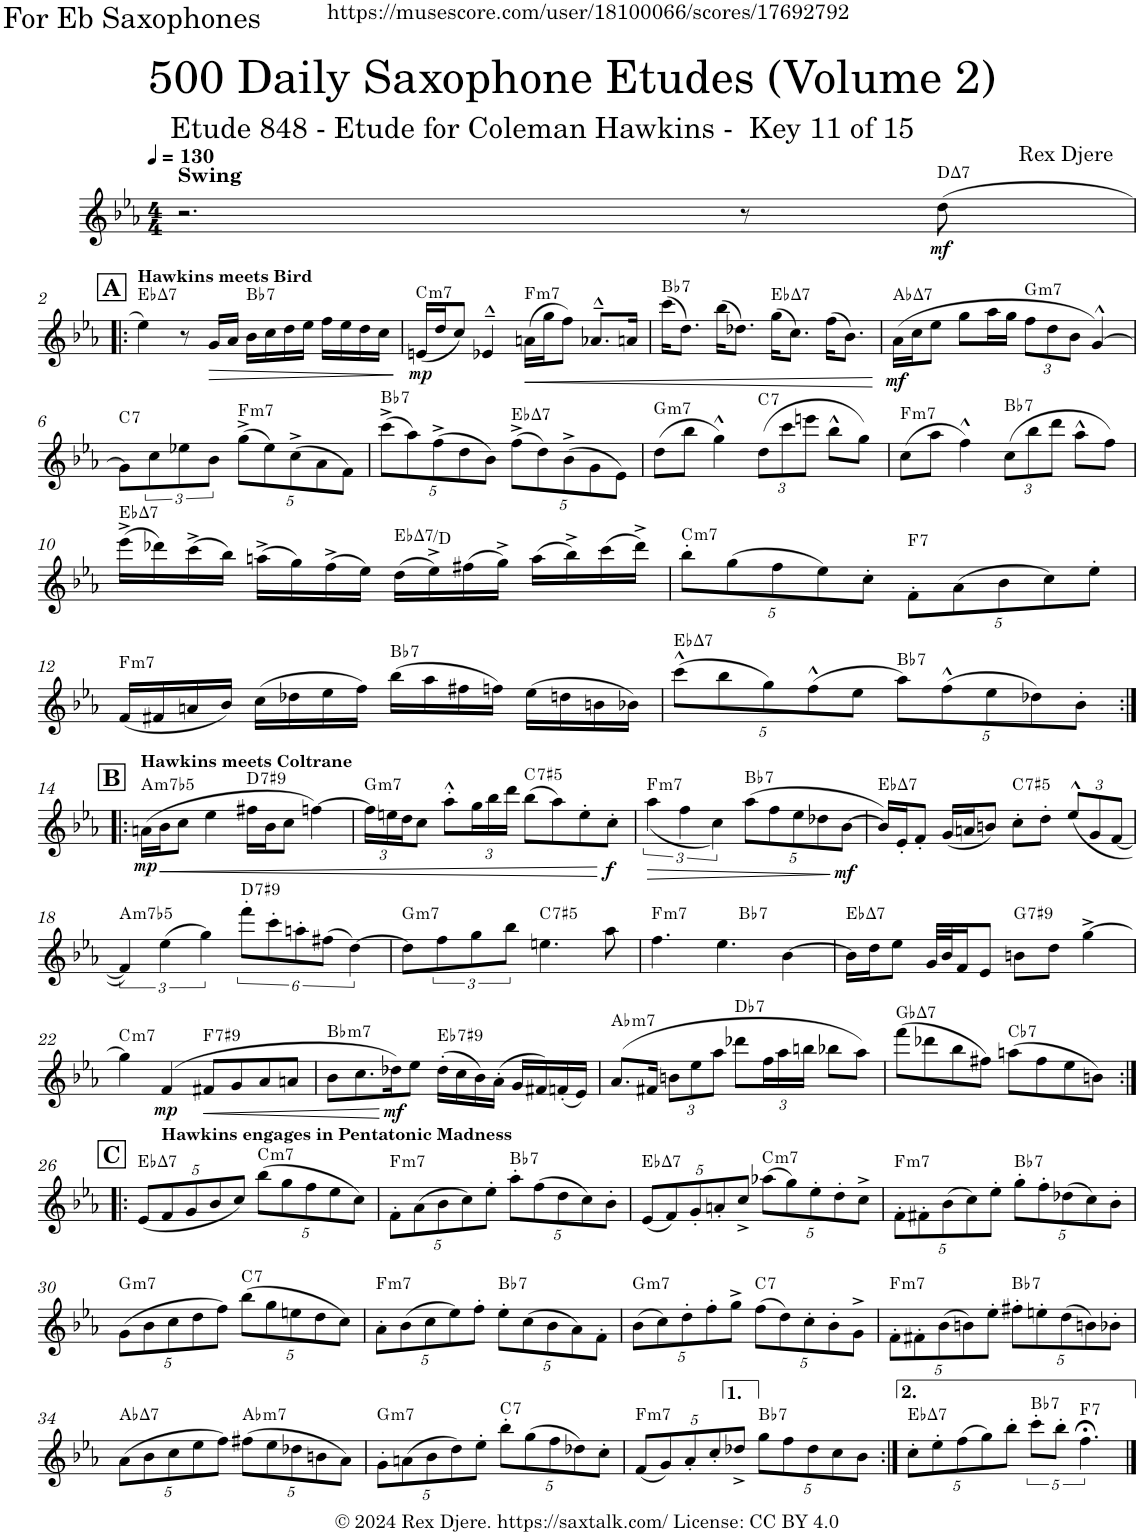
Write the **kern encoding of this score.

**kern	**dynam	**harte
*part1	*part1	*part1
*staff1	*staff1	*
*I"Alto Saxophone	*	*
*I'A. Sax.	*	*
*clefG2	*	*
*Trd5c9	*	*
*k[b-e-a-]	*	*
*M4/4	*	*
*MM130	*	*
=1	=1	=1
!LO:TX:a:B:t=Swing	!	!
2.r	.	.
8r	.	.
!	!LO:DY:b	!LO:H:kt=7
(8dd\	mf	D:maj7
!!LO:LB:g=z
!!LO:REH:place=s1:a:B:cj:fs=14:t=A
=2!|:	=2!|:	=2!|:
!LO:TX:a:B:t=Hawkins meets Bird	!	!LO:H:kt=7
4ee-\)	.	Eb:maj7
8r	.	.
!	!LO:HP:b	!
16g/LL	>	.
16a-/JJ	.	.
!	!	!LO:H:kt=7
16b-\LL	.	Bb:7
16cc\	.	.
16dd\	.	.
16ee-\JJ	.	.
16ff\LL	.	.
16ee-\	.	.
16dd\	.	.
16cc\JJ	.	.
.	]	.
=3	=3	=3
!	!LO:DY:b	!LO:H:kt=m7
(16en/LL	mp	C:min7
16dd/J	.	.
8cc/J)	.	.
4e-X^^~/	.	.
!	!LO:HP:b	!LO:H:kt=m7
(16an\LL	<	F:min7
16gg\J	.	.
8ff\J)	.	.
8.a-X^^~/L	.	.
16an/Jk	.	.
=4	=4	=4
!	!	!LO:H:kt=7
(16ccc\KL	.	Bb:7
8.dd\J)	.	.
(16bb-\KL	.	.
8.dd-X\J)	.	.
!	!	!LO:H:kt=7
(16gg\KL	.	Eb:maj7
8.cc\J)	.	.
(16ff\KL	.	.
8.b-\J)	.	.
.	[	.
=5	=5	=5
!	!LO:DY:b	!LO:H:kt=7
(16a-\LL	mf	Ab:maj7
16cc\J	.	.
8ee-\J	.	.
8gg\L	.	.
16aa-\L	.	.
16gg\JJ	.	.
*Xbrackettup	*	*
!	!	!LO:H:kt=m7
12ff\L	.	G:min7
12dd\	.	.
12b-\J	.	.
[4g^^/)	.	.
!!LO:LB:g=z
=6	=6	=6
!	!	!LO:H:kt=7
8g\L]	.	C:7
8cc\	.	.
8ee-X\	.	.
8b-\J	.	.
!	!	!LO:H:kt=m7
(10gg^\L	.	F:min7
10ee-\)	.	.
(10cc^\	.	.
10a-\	.	.
10f\J)	.	.
=7	=7	=7
!	!	!LO:H:kt=7
(10ccc^\L	.	Bb:7
10aa-\)	.	.
(10ff^\	.	.
10dd\	.	.
10b-\J)	.	.
!	!	!LO:H:kt=7
(10ff^\L	.	Eb:maj7
10dd\)	.	.
(10b-^\	.	.
10g\	.	.
10e-\J)	.	.
=8	=8	=8
!	!	!LO:H:kt=m7
(8dd\L	.	G:min7
8bb-\J	.	.
4gg^^\)	.	.
!	!	!LO:H:kt=7
(12dd\L	.	C:7
12ccc\	.	.
12eeen\J	.	.
8bb-^^\L	.	.
8gg\J)	.	.
=9	=9	=9
!	!	!LO:H:kt=m7
(8cc\L	.	F:min7
8aa-\J	.	.
4ff^^\)	.	.
!	!	!LO:H:kt=7
(12cc\L	.	Bb:7
12bb-\	.	.
12ddd\J	.	.
8aa-^^\L	.	.
8ff\J)	.	.
!!LO:LB:g=z
=10	=10	=10
!	!	!LO:H:kt=7
(16eee-^\LL	.	Eb:maj7
16ddd-X\)	.	.
(16ccc^\	.	.
16bb-\JJ)	.	.
(16aan^\LL	.	.
16gg\)	.	.
(16ff^\	.	.
16ee-\JJ)	.	.
!	!	!LO:H:kt=7
(16dd\LL	.	Eb:maj7/7
16ee-^\)	.	.
(16ff#X\	.	.
16gg^\JJ)	.	.
(16aa\LL	.	.
16bb-^\)	.	.
(16ccc\	.	.
16ddd-^\JJ)	.	.
=11	=11	=11
!	!	!LO:H:kt=m7
10bb-'\L	.	C:min7
(10gg\	.	.
10ff\	.	.
10ee-\)	.	.
10cc'\J	.	.
!	!	!LO:H:kt=7
10f'\L	.	F:7
(10a-\	.	.
10b-\	.	.
10cc\)	.	.
10ee-'\J	.	.
!!LO:LB:g=z
=12	=12	=12
!	!	!LO:H:kt=m7
(16f/LL	.	F:min7
16f#X/	.	.
16an/	.	.
16b-/JJ)	.	.
(16cc\LL	.	.
16dd-X\	.	.
16ee-\	.	.
16ff\JJ)	.	.
!	!	!LO:H:kt=7
(16bb-\LL	.	Bb:7
16aa-\	.	.
16ff#X\	.	.
16ffn\JJ)	.	.
(16ee-\LL	.	.
16ddn\	.	.
16bn\	.	.
16b-X\JJ)	.	.
=13	=13	=13
!	!	!LO:H:kt=7
(10ccc^^\L	.	Eb:maj7
10bb-\	.	.
10gg\)	.	.
(10ff^^\	.	.
10ee-\J	.	.
!	!	!LO:H:kt=7
10aa-\L)	.	Bb:7
(10ff^^\	.	.
10ee-\	.	.
10dd-X\)	.	.
10b-'\J	.	.
!!LO:LB:g=z
!!LO:REH:place=s1:a:B:cj:fs=14:t=B
=14:|!|:	=14:|!|:	=14:|!|:
!LO:TX:a:B:t=Hawkins meets Coltrane	!	!
!	!LO:DY:b	!LO:H:kt=m7b5
(16an\LL	mp	A:hdim7
!	!LO:HP:b	!
16b-\J	<	.
8cc\J	.	.
4ee-\	.	.
!	!	!LO:H:kt=7
16ff#X\LL	.	D:7(#9)
16b-\J	.	.
8cc\J	.	.
[4ffn\)	.	.
=15	=15	=15
!	!	!LO:H:kt=m7
24ff\LL]	.	G:min7
24een\	.	.
24dd\J	.	.
8cc\J	.	.
8aa-^^'\L	.	.
24gg\L	.	.
24bb-\	.	.
24ddd\JJ	.	.
!	!	!LO:H:kt=7
(8bb-\L	.	C:(3,#5,b7)
8aa-\)	.	.
8ee'\	.	.
!	!LO:DY:n=1:b	!
8cc'\J	[ f	.
=16	=16	=16
*brackettup	*	*
!	!LO:HP:b	!LO:H:kt=m7
(<6aa-\	>	F:min7
6ff\	.	.
6cc\)	.	.
*Xbrackettup	*	*
!	!	!LO:H:kt=7
(10aa-\L	.	Bb:7
10ff\	.	.
10ee-\	.	.
10dd-X\	.	.
!	!LO:DY:n=1:b	!
[10b-\J	] mf	.
=17	=17	=17
!	!	!LO:H:kt=7
16b-/LL])	.	Eb:maj7
16e-'/J	.	.
8f'/J	.	.
(16g/LL	.	.
16an/J	.	.
8bn/J)	.	.
!	!	!LO:H:kt=7
8cc'\L	.	C:(3,#5,b7)
8dd'\J	.	.
(12ee-^^/L	.	.
12g/	.	.
[12f/J	.	.
!!LO:LB:g=z
=18	=18	=18
*brackettup	*	*
!	!	!LO:H:kt=m7b5
6f/])	.	A:hdim7
(6ee-\	.	.
6gg\)	.	.
!	!	!LO:H:kt=7
12fff'\L	.	D:7(#9)
12ccc'\	.	.
12aan'\	.	.
(12ff#X\J	.	.
[6dd\)	.	.
=19	=19	=19
!	!	!LO:H:kt=m7
8dd\L]	.	G:min7
8ff\	.	.
8gg\	.	.
8bb-\J	.	.
!	!	!LO:H:kt=7
4.een\	.	C:(3,#5,b7)
8aa-\	.	.
=20	=20	=20
!	!	!LO:H:kt=m7
*^	*	*
4.ff\	2ryy	.	F:min7
4.ee-\	.	.	.
!	!	!	!LO:H:kt=7
.	2ryy	.	Bb:7
[4b-\	.	.	.
=21	=21	=21	=21
!	!	!	!LO:H:kt=7
*v	*v	*	*
16b-\LL]	.	Eb:maj7
16dd\J	.	.
8ee-\J	.	.
32g/LLL	.	.
32b-/J	.	.
16f/J	.	.
8e-/J	.	.
!	!	!LO:H:kt=7
8bn\L	.	G:7(#9)
8dd\J	.	.
[4gg^\	.	.
!!LO:LB:g=z
=22	=22	=22
!	!	!LO:H:kt=m7
4gg\]	.	C:min7
!	!LO:DY:b	!
(4f/	mp	.
!	!LO:HP:b	!LO:H:kt=7
8f#X/L	<	F:7(#9)
8g/	.	.
8a-/	.	.
8an/J	.	.
=23	=23	=23
!	!	!LO:H:kt=m7
8b-\L	.	Bb:min7
8.cc\	.	.
!	!LO:DY:n=1:b	!
16dd-X\K)	[ mf	.
8ee-\J	.	.
!	!	!LO:H:kt=7
(16dd-'\LL	.	Eb:7(#9)
16cc\	.	.
16b-\)	.	.
(16a-'\JJ	.	.
16g/LL	.	.
16f#X/)	.	.
(16fn'/	.	.
16e-/JJ)	.	.
=24	=24	=24
!	!	!LO:H:kt=m7
(8.a-/L	.	Ab:min7
16f#X/Jk	.	.
*Xbrackettup	*	*
12bn\L	.	.
12ee-\	.	.
12aa-\J	.	.
!	!	!LO:H:kt=7
8ddd-X\L	.	Db:7
24ff\L	.	.
24aa-\	.	.
24bbn\JJ	.	.
8bb-X\L	.	.
8aa-\J)	.	.
=25	=25	=25
!	!	!LO:H:kt=7
(8fff\L	.	Gb:maj7
8ddd-X\	.	.
8bb-\	.	.
8ff#X\J)	.	.
!	!	!LO:H:kt=7
(8aan\L	.	Cb:7
8ff#\	.	.
8ee-\	.	.
8bn\J)	.	.
!!LO:LB:g=z
!!LO:REH:place=s1:a:B:cj:fs=14:t=C
=26:|!|:	=26:|!|:	=26:|!|:
!	!	!LO:H:kt=7
(10e-/L	.	Eb:maj7
!LO:TX:a:B:t=Hawkins engages in Pentatonic Madness	!	!
10f/	.	.
10g/	.	.
10b-/	.	.
10cc/J)	.	.
!	!	!LO:H:kt=m7
(10bb-\L	.	C:min7
10gg\	.	.
10ff\	.	.
10ee-\	.	.
10cc\J)	.	.
=27	=27	=27
!	!	!LO:H:kt=m7
10f'\L	.	F:min7
(10a-\	.	.
10b-\	.	.
10cc\)	.	.
10ee-'\J	.	.
!	!	!LO:H:kt=7
10aa-'\L	.	Bb:7
(10ff\	.	.
10dd\	.	.
10cc\)	.	.
10b-'\J	.	.
=28	=28	=28
!	!	!LO:H:kt=7
(10e-/L	.	Eb:maj7
10f/)	.	.
10g'/	.	.
10an'/	.	.
10cc^/J	.	.
!	!	!LO:H:kt=m7
(10aa-X\L	.	C:min7
10gg\)	.	.
10ee-'\	.	.
10dd'\	.	.
10cc^\J	.	.
=29	=29	=29
!	!	!LO:H:kt=m7
10f'\L	.	F:min7
10f#X'\	.	.
(10b-\	.	.
10cc\)	.	.
10ee-'\J	.	.
!	!	!LO:H:kt=7
10gg'\L	.	Bb:7
10ff'\	.	.
(10dd-X\	.	.
10cc\)	.	.
10b-'\J	.	.
!!LO:LB:g=z
=30	=30	=30
!	!	!LO:H:kt=m7
(10g\L	.	G:min7
10b-\	.	.
10cc\	.	.
10dd\	.	.
10ff\J)	.	.
!	!	!LO:H:kt=7
(10bb-\L	.	C:7
10gg\	.	.
10een\	.	.
10dd\	.	.
10cc\J)	.	.
=31	=31	=31
!	!	!LO:H:kt=m7
10a-'\L	.	F:min7
(10b-\	.	.
10cc\	.	.
10ee-\)	.	.
10ff'\J	.	.
!	!	!LO:H:kt=7
10ee-'\L	.	Bb:7
(10cc\	.	.
10b-\	.	.
10a-\)	.	.
10f'\J	.	.
=32	=32	=32
!	!	!LO:H:kt=m7
(10b-\L	.	G:min7
10cc\)	.	.
10dd'\	.	.
10ff'\	.	.
10gg^\J	.	.
!	!	!LO:H:kt=7
(10ff\L	.	C:7
10dd\)	.	.
10cc'\	.	.
10b-'\	.	.
10g^\J	.	.
=33	=33	=33
!	!	!LO:H:kt=m7
10f'\L	.	F:min7
10f#X'\	.	.
(10b-\	.	.
10bn\)	.	.
10ee-'\J	.	.
!	!	!LO:H:kt=7
10ff#X'\L	.	Bb:7
10een'\	.	.
(10dd\	.	.
10bn\)	.	.
10b-X'\J	.	.
!!LO:LB:g=z
=34	=34	=34
!	!	!LO:H:kt=7
(10a-\L	.	Ab:maj7
10b-\	.	.
10cc\	.	.
10ee-\	.	.
10ff\J)	.	.
!	!	!LO:H:kt=m7
(10ff#X\L	.	Ab:min7
10ee-\	.	.
10dd-X\	.	.
10bn\	.	.
10a-\J)	.	.
=35	=35	=35
!	!	!LO:H:kt=m7
10g'\L	.	G:min7
(10an\	.	.
10b-\	.	.
10dd\)	.	.
10ee-'\J	.	.
!	!	!LO:H:kt=7
10bb-'\L	.	C:7
(10gg\	.	.
10ff\	.	.
10dd-X\)	.	.
10cc'\J	.	.
=36	=36	=36
!	!	!LO:H:kt=m7
(10f/L	.	F:min7
10g/)	.	.
10a-'/	.	.
10cc'/	.	.
10dd-X^/J	.	.
!	!	!LO:H:kt=7
10gg\L	.	Bb:7
10ff\	.	.
10dd-\	.	.
10cc\	.	.
10b-\J	.	.
=37:|!	=37:|!	=37:|!
!	!	!LO:H:kt=7
10cc'\L	.	Eb:maj7
10ee-'\	.	.
(10ff\	.	.
10gg\)	.	.
10bb-'\J	.	.
*brackettup	*	*
!	!	!LO:H:kt=7
10ccc'\L	.	Bb:7
10bb-'\J	.	.
!	!	!LO:H:kt=7
5.ff;<\	.	F:7
==	==	==
*-	*-	*-
